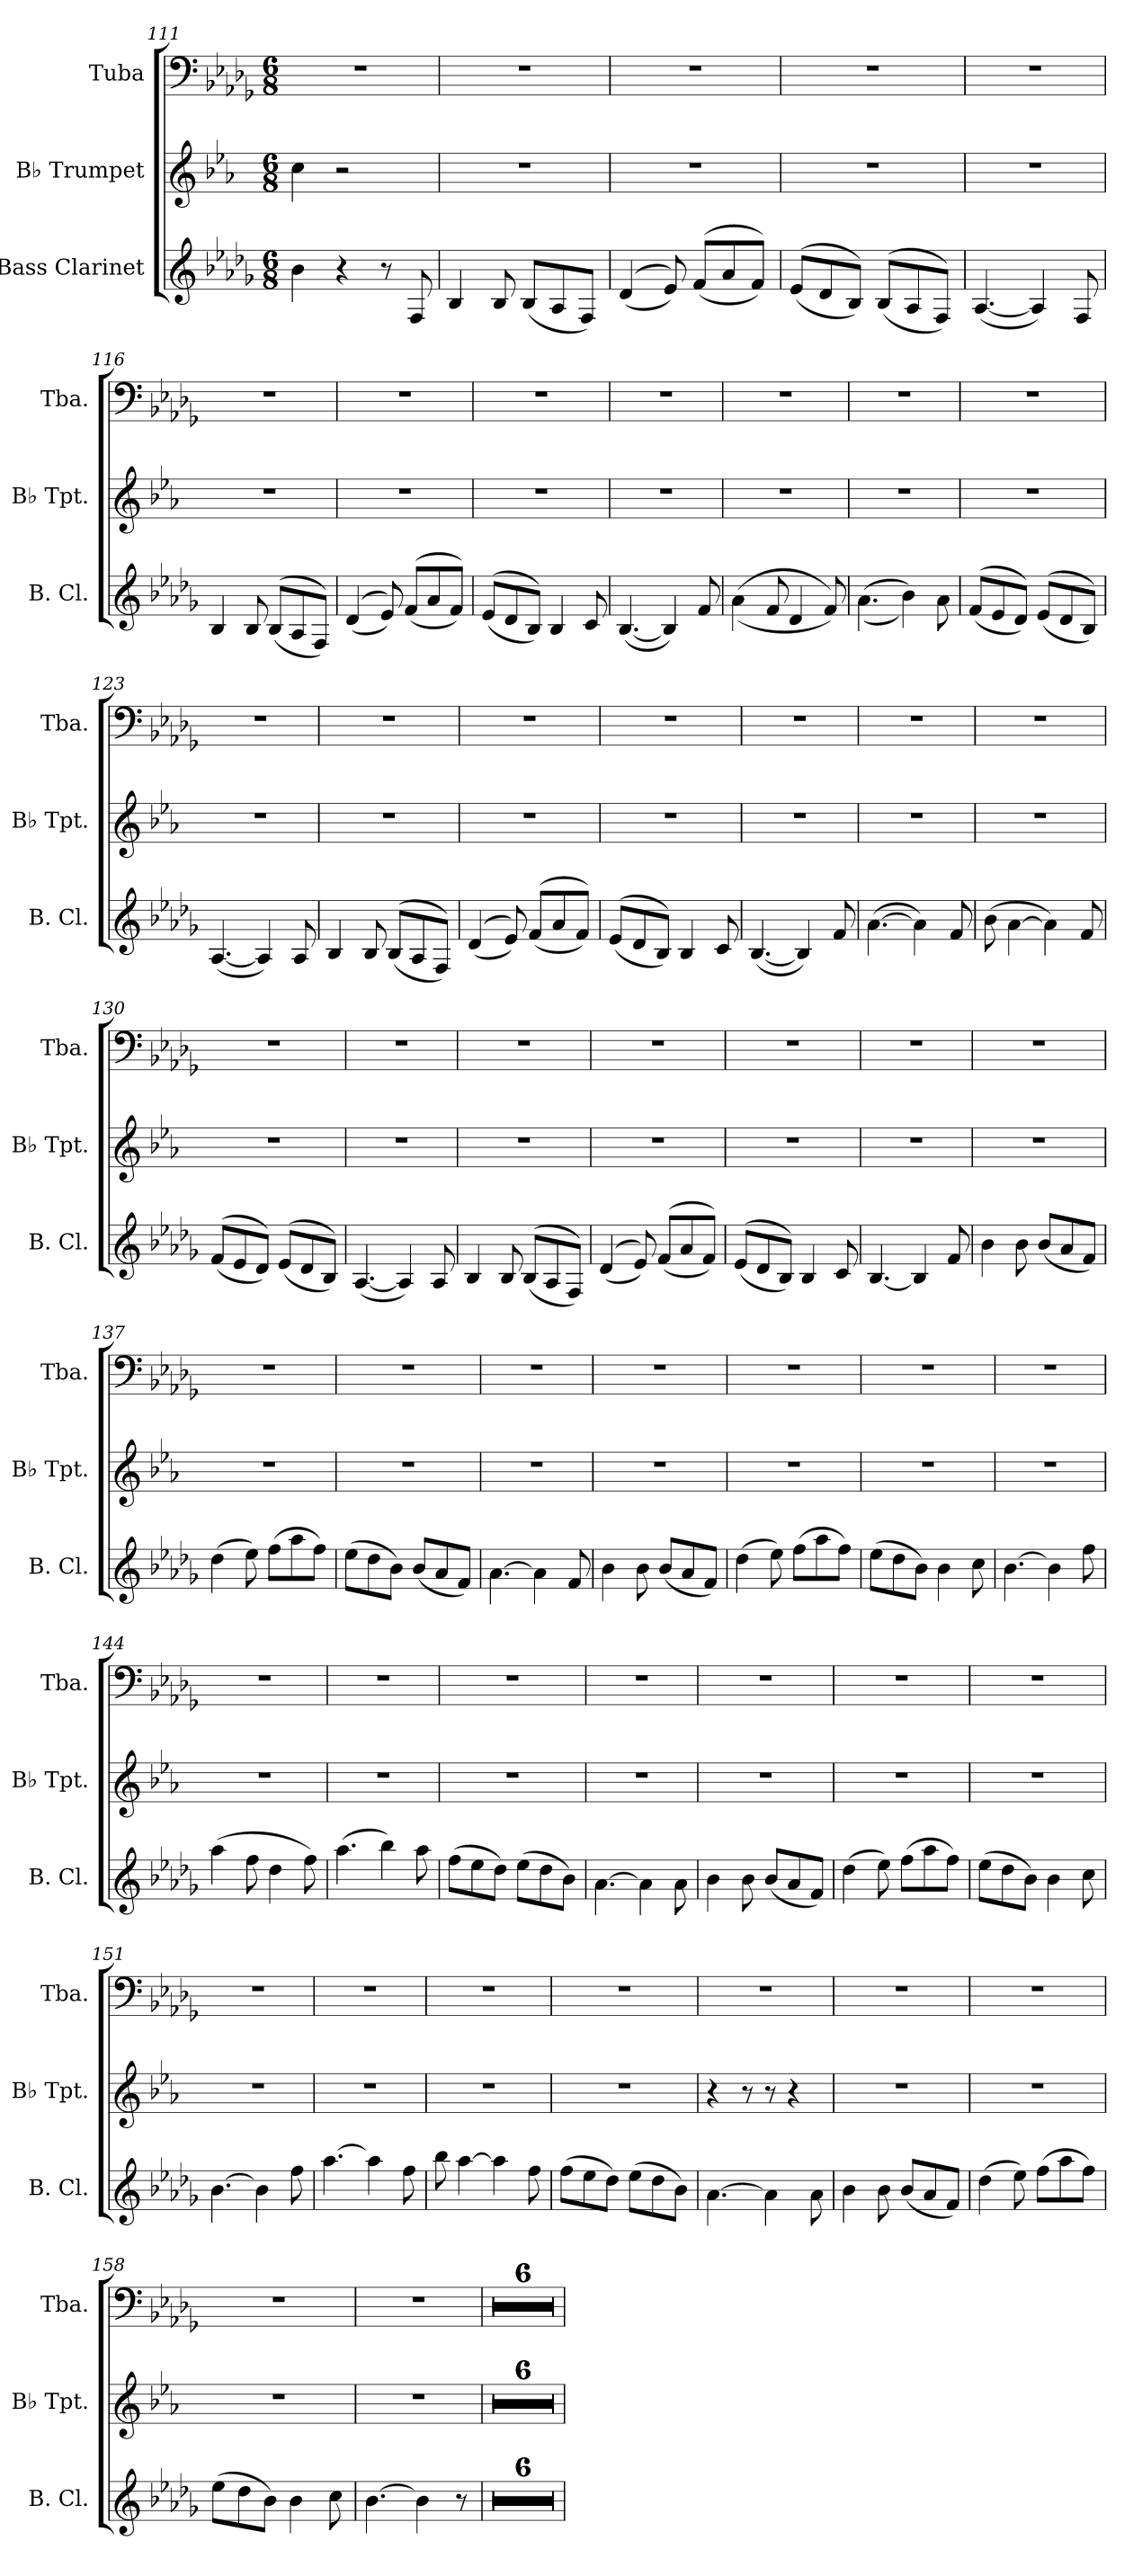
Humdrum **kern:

**kern	**kern	**kern
*part3	*part2	*part1
*staff3	*staff2	*staff1
*I"Bass Clarinet	*I"B♭ Trumpet	*I"Tuba
*I'B. Cl.	*I'B♭ Tpt.	*I'Tba.
*clefG2	*clefG2	*clefF4
*ITrd8c14	*ITrd1c2	*
*k[b-e-a-d-g-]	*k[b-e-a-d-g-]	*k[b-e-a-d-g-]
*M6/8	*M6/8	*M6/8
=111	=111	=111
4B-\	4b-\	2.r
4r	2r	.
8r	.	.
8FF/	.	.
=112	=112	=112
4BB-/	2.r	2.r
8BB-/	.	.
(8BB-/L	.	.
8AA-/	.	.
8FF/J)	.	.
=113	=113	=113
((4D-/	2.r	2.r
8E-/))	.	.
((8F/L	.	.
8A-/	.	.
8F/J))	.	.
=114	=114	=114
((8E-/L	2.r	2.r
8D-/	.	.
8BB-/J))	.	.
((8BB-/L	.	.
8AA-/	.	.
8FF/J))	.	.
!!LO:PB:g=z
=115	=115	=115
([4.AA-/	2.r	2.r
4AA-/])	.	.
8FF/	.	.
=116	=116	=116
4BB-/	2.r	2.r
8BB-/	.	.
((8BB-/L	.	.
8AA-/	.	.
8FF/J))	.	.
=117	=117	=117
((4D-/	2.r	2.r
8E-/))	.	.
((8F/L	.	.
8A-/	.	.
8F/J))	.	.
=118	=118	=118
((8E-/L	2.r	2.r
8D-/	.	.
8BB-/J))	.	.
4BB-/	.	.
8C/	.	.
=119	=119	=119
([4.BB-/	2.r	2.r
4BB-/])	.	.
8F/	.	.
=120	=120	=120
((4A-\	2.r	2.r
8F/	.	.
4D-/	.	.
8F/))	.	.
!!LO:LB:g=z
=121	=121	=121
((4.A-\	2.r	2.r
4B-\))	.	.
8A-\	.	.
=122	=122	=122
((8F/L	2.r	2.r
8E-/	.	.
8D-/J))	.	.
((8E-/L	.	.
8D-/	.	.
8BB-/J))	.	.
=123	=123	=123
([4.AA-/	2.r	2.r
4AA-/])	.	.
8AA-/	.	.
=124	=124	=124
4BB-/	2.r	2.r
8BB-/	.	.
((8BB-/L	.	.
8AA-/	.	.
8FF/J))	.	.
=125	=125	=125
((4D-/	2.r	2.r
8E-/))	.	.
((8F/L	.	.
8A-/	.	.
8F/J))	.	.
=126	=126	=126
((8E-/L	2.r	2.r
8D-/	.	.
8BB-/J))	.	.
4BB-/	.	.
8C/	.	.
!!LO:LB:g=z
=127	=127	=127
([4.BB-/	2.r	2.r
4BB-/])	.	.
8F/	.	.
=128	=128	=128
([4.A-\	2.r	2.r
4A-\])	.	.
8F/	.	.
=129	=129	=129
(8B-\	2.r	2.r
[4A-\	.	.
4A-\])	.	.
8F/	.	.
=130	=130	=130
((8F/L	2.r	2.r
8E-/	.	.
8D-/J))	.	.
((8E-/L	.	.
8D-/	.	.
8BB-/J))	.	.
=131	=131	=131
([4.AA-/	2.r	2.r
4AA-/])	.	.
8AA-/	.	.
=132	=132	=132
4BB-/	2.r	2.r
8BB-/	.	.
((8BB-/L	.	.
8AA-/	.	.
8FF/J))	.	.
!!LO:LB:g=z
=133	=133	=133
((4D-/	2.r	2.r
8E-/))	.	.
((8F/L	.	.
8A-/	.	.
8F/J))	.	.
=134	=134	=134
((8E-/L	2.r	2.r
8D-/	.	.
8BB-/J))	.	.
4BB-/	.	.
8C/	.	.
=135	=135	=135
[4.BB-/	2.r	2.r
4BB-/]	.	.
8F/	.	.
=136	=136	=136
4B-\	2.r	2.r
8B-\	.	.
(8B-/L	.	.
8A-/	.	.
8F/J)	.	.
=137	=137	=137
(4d-\	2.r	2.r
8e-\)	.	.
(8f\L	.	.
8a-\	.	.
8f\J)	.	.
=138	=138	=138
(8e-\L	2.r	2.r
8d-\	.	.
8B-\J)	.	.
(8B-/L	.	.
8A-/	.	.
8F/J)	.	.
!!LO:PB:g=z
=139	=139	=139
[4.A-\	2.r	2.r
4A-\]	.	.
8F/	.	.
=140	=140	=140
4B-\	2.r	2.r
8B-\	.	.
(8B-/L	.	.
8A-/	.	.
8F/J)	.	.
=141	=141	=141
(4d-\	2.r	2.r
8e-\)	.	.
(8f\L	.	.
8a-\	.	.
8f\J)	.	.
=142	=142	=142
(8e-\L	2.r	2.r
8d-\	.	.
8B-\J)	.	.
4B-\	.	.
8c\	.	.
=143	=143	=143
[4.B-\	2.r	2.r
4B-\]	.	.
8f\	.	.
=144	=144	=144
(4a-\	2.r	2.r
8f\	.	.
4d-\	.	.
8f\)	.	.
=145	=145	=145
(4.a-\	2.r	2.r
4b-\)	.	.
8a-\	.	.
!!LO:LB:g=z
=146	=146	=146
(8f\L	2.r	2.r
8e-\	.	.
8d-\J)	.	.
(8e-\L	.	.
8d-\	.	.
8B-\J)	.	.
=147	=147	=147
[4.A-\	2.r	2.r
4A-\]	.	.
8A-\	.	.
=148	=148	=148
4B-\	2.r	2.r
8B-\	.	.
(8B-/L	.	.
8A-/	.	.
8F/J)	.	.
=149	=149	=149
(4d-\	2.r	2.r
8e-\)	.	.
(8f\L	.	.
8a-\	.	.
8f\J)	.	.
=150	=150	=150
(8e-\L	2.r	2.r
8d-\	.	.
8B-\J)	.	.
4B-\	.	.
8c\	.	.
=151	=151	=151
[4.B-\	2.r	2.r
4B-\]	.	.
8f\	.	.
=152	=152	=152
[4.a-\	2.r	2.r
4a-\]	.	.
8f\	.	.
!!LO:LB:g=z
=153	=153	=153
8b-\	2.r	2.r
[4a-\	.	.
4a-\]	.	.
8f\	.	.
=154	=154	=154
(8f\L	2.r	2.r
8e-\	.	.
8d-\J)	.	.
(8e-\L	.	.
8d-\	.	.
8B-\J)	.	.
=155	=155	=155
[4.A-\	4r	2.r
.	8r	.
4A-\]	8r	.
.	4r	.
8A-\	.	.
=156	=156	=156
4B-\	2.r	2.r
8B-\	.	.
(8B-/L	.	.
8A-/	.	.
8F/J)	.	.
=157	=157	=157
(4d-\	2.r	2.r
8e-\)	.	.
(8f\L	.	.
8a-\	.	.
8f\J)	.	.
=158	=158	=158
(8e-\L	2.r	2.r
8d-\	.	.
8B-\J)	.	.
4B-\	.	.
8c\	.	.
=159	=159	=159
[4.B-\	2.r	2.r
4B-\]	.	.
8r	.	.
=160	=160	=160
2.r	2.r	2.r
!!LO:LB:g=z
=161	=161	=161
2.r	2.r	2.r
=162	=162	=162
2.r	2.r	2.r
=163	=163	=163
2.r	2.r	2.r
=164	=164	=164
2.r	2.r	2.r
=165	=165	=165
2.r	2.r	2.r
=	=	=
*-	*-	*-
